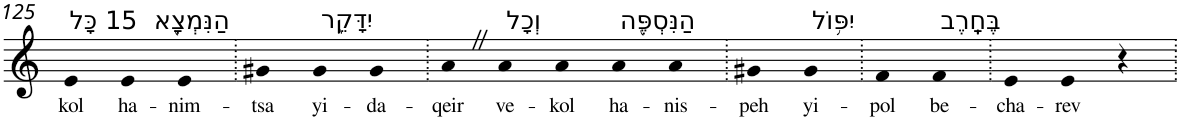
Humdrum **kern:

**kern	**text
*part1	*part1
*staff1	*staff1
*I"Piano	*
*I'Pno	*
!!LO:PB:g=z
*clefG2	*
*k[]	*
=125	=125
!LO:TX:a:t=15 כָּל	!
!	!LO:LY:b
4e	kol
!LO:TX:a:t=הַנִּמְצָ֖א	!
!	!LO:LY:b
4e	ha-
!	!LO:LY:b
4e	-nim-
=126.	=126.
!	!LO:LY:b
4g#X	-tsa
!LO:TX:a:t=יִדָּקֵ֑ר	!
!	!LO:LY:b
4g#	yi-
!	!LO:LY:b
4g#	-da-
=127.	=127.
!	!LO:LY:b
4aZ	-qeir
!LO:TX:a:t=וְכָל	!
!	!LO:LY:b
4a	ve-
!	!LO:LY:b
4a	-kol
!LO:TX:a:t=הַנִּסְפֶּ֖ה	!
!	!LO:LY:b
4a	ha-
!	!LO:LY:b
4a	-nis-
=128.	=128.
!	!LO:LY:b
4g#X	-peh
!LO:TX:a:t=יִפּ֥וֹל	!
!	!LO:LY:b
4g#	yi-
=129.	=129.
!	!LO:LY:b
4f	-pol
!LO:TX:a:t=בֶּחָֽרֶב	!
!	!LO:LY:b
4f	be-
=130.	=130.
!	!LO:LY:b
4e	-cha-
!	!LO:LY:b
4e	-rev
4r	.
=.	=.
*-	*-
